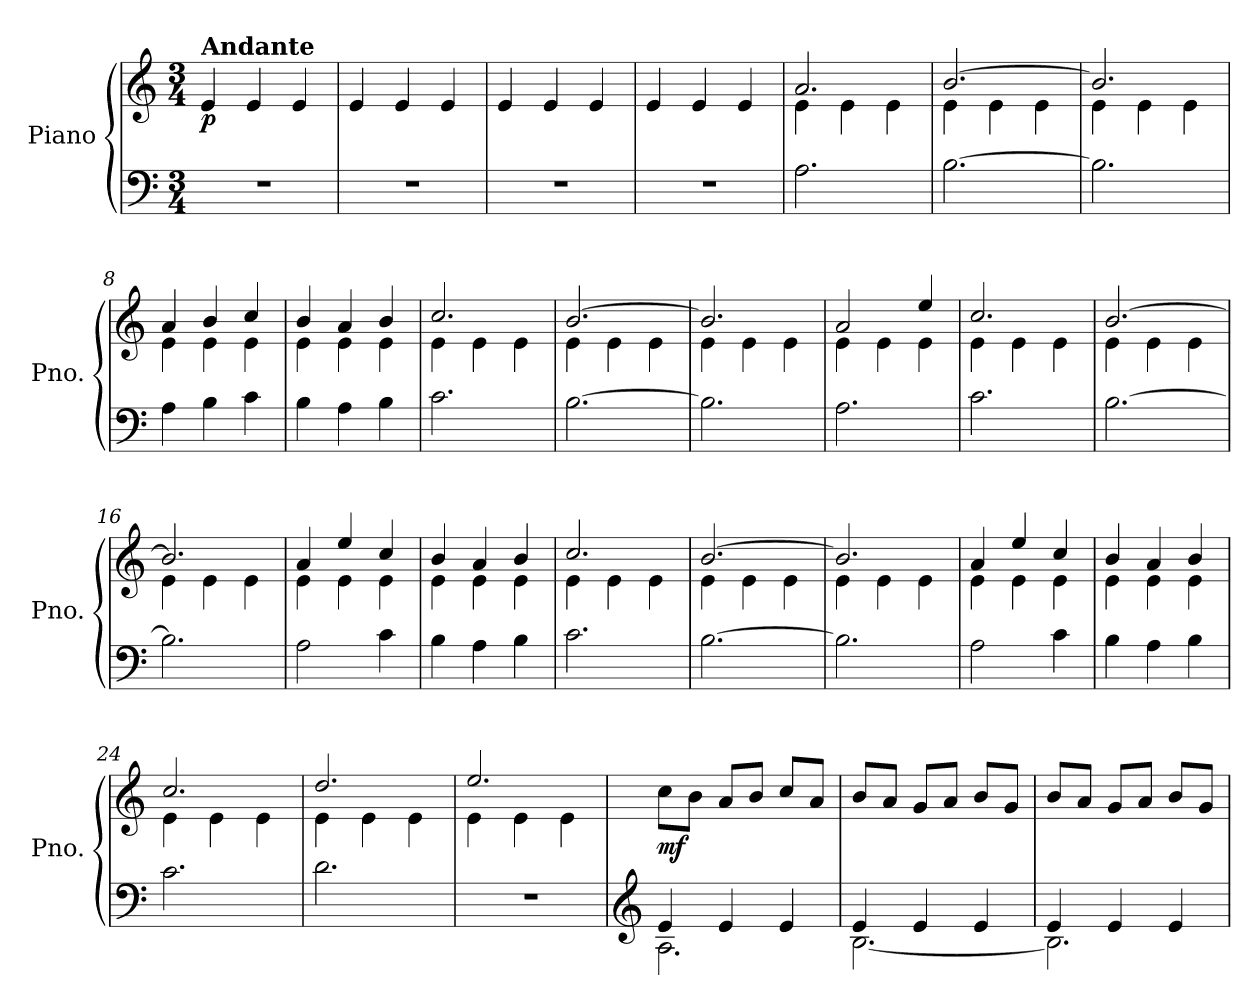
**kern	**kern	**dynam
*part1	*part1	*part1
*staff2	*staff1	*staff1/2
*I"Piano	*	*
*I'Pno.	*	*
*clefF4	*clefG2	*
*k[]	*k[]	*
*M3/4	*M3/4	*
=1	=1	=1
!	!LO:TX:a:B:t=Andante	!
!	!	!LO:DY:b
2.r	4e/	p
.	4e/	.
.	4e/	.
=2	=2	=2
2.r	4e/	.
.	4e/	.
.	4e/	.
=3	=3	=3
2.r	4e/	.
.	4e/	.
.	4e/	.
=4	=4	=4
2.r	4e/	.
.	4e/	.
.	4e/	.
=5	=5	=5
*	*^	*
2.A\	2.a/	4e\	.
.	.	4e\	.
.	.	4e\	.
=6	=6	=6	=6
[2.B\	[2.b/	4e\	.
.	.	4e\	.
.	.	4e\	.
=7	=7	=7	=7
2.B\]	2.b/]	4e\	.
.	.	4e\	.
.	.	4e\	.
=8	=8	=8	=8
4A\	4a/	4e\	.
4B\	4b/	4e\	.
4c\	4cc/	4e\	.
=9	=9	=9	=9
4B\	4b/	4e\	.
4A\	4a/	4e\	.
4B\	4b/	4e\	.
!!LO:LB:g=z	!!
=10	=10	=10	=10
2.c\	2.cc/	4e\	.
.	.	4e\	.
.	.	4e\	.
=11	=11	=11	=11
[2.B\	[2.b/	4e\	.
.	.	4e\	.
.	.	4e\	.
=12	=12	=12	=12
2.B\]	2.b/]	4e\	.
.	.	4e\	.
.	.	4e\	.
=13	=13	=13	=13
2.A\	2a/	4e\	.
.	.	4e\	.
.	4ee/	4e\	.
=14	=14	=14	=14
2.c\	2.cc/	4e\	.
.	.	4e\	.
.	.	4e\	.
=15	=15	=15	=15
[2.B\	[2.b/	4e\	.
.	.	4e\	.
.	.	4e\	.
=16	=16	=16	=16
2.B\]	2.b/]	4e\	.
.	.	4e\	.
.	.	4e\	.
=17	=17	=17	=17
2A\	4a/	4e\	.
.	4ee/	4e\	.
4c\	4cc/	4e\	.
=18	=18	=18	=18
4B\	4b/	4e\	.
4A\	4a/	4e\	.
4B\	4b/	4e\	.
!!LO:LB:g=z	!!
=19	=19	=19	=19
2.c\	2.cc/	4e\	.
.	.	4e\	.
.	.	4e\	.
=20	=20	=20	=20
[2.B\	[2.b/	4e\	.
.	.	4e\	.
.	.	4e\	.
=21	=21	=21	=21
2.B\]	2.b/]	4e\	.
.	.	4e\	.
.	.	4e\	.
=22	=22	=22	=22
2A\	4a/	4e\	.
.	4ee/	4e\	.
4c\	4cc/	4e\	.
=23	=23	=23	=23
4B\	4b/	4e\	.
4A\	4a/	4e\	.
4B\	4b/	4e\	.
=24	=24	=24	=24
2.c\	2.cc/	4e\	.
.	.	4e\	.
.	.	4e\	.
=25	=25	=25	=25
2.d\	2.dd/	4e\	.
.	.	4e\	.
.	.	4e\	.
=26	=26	=26	=26
2.r	2.ee/	4e\	.
.	.	4e\	.
.	.	4e\	.
*	*v	*v	*
!!LO:LB:g=z
=27	=27	=27
*clefG2	*	*
*^	*^	*
!	!	!LO:TX:a:B:t=Moderato	!	!
!	!	!	!	!LO:DY:b
*	*	*v	*v	*
4e/	2.A\	8cc\L	mf
.	.	8b\J	.
4e/	.	8a/L	.
.	.	8b/J	.
4e/	.	8cc/L	.
.	.	8a/J	.
=28	=28	=28	=28
4e/	[2.B\	8b/L	.
.	.	8a/J	.
4e/	.	8g/L	.
.	.	8a/J	.
4e/	.	8b/L	.
.	.	8g/J	.
=29	=29	=29	=29
4e/	2.B\]	8b/L	.
.	.	8a/J	.
4e/	.	8g/L	.
.	.	8a/J	.
4e/	.	8b/L	.
.	.	8g/J	.
*v	*v	*	*
=	=	=
*-	*-	*-
